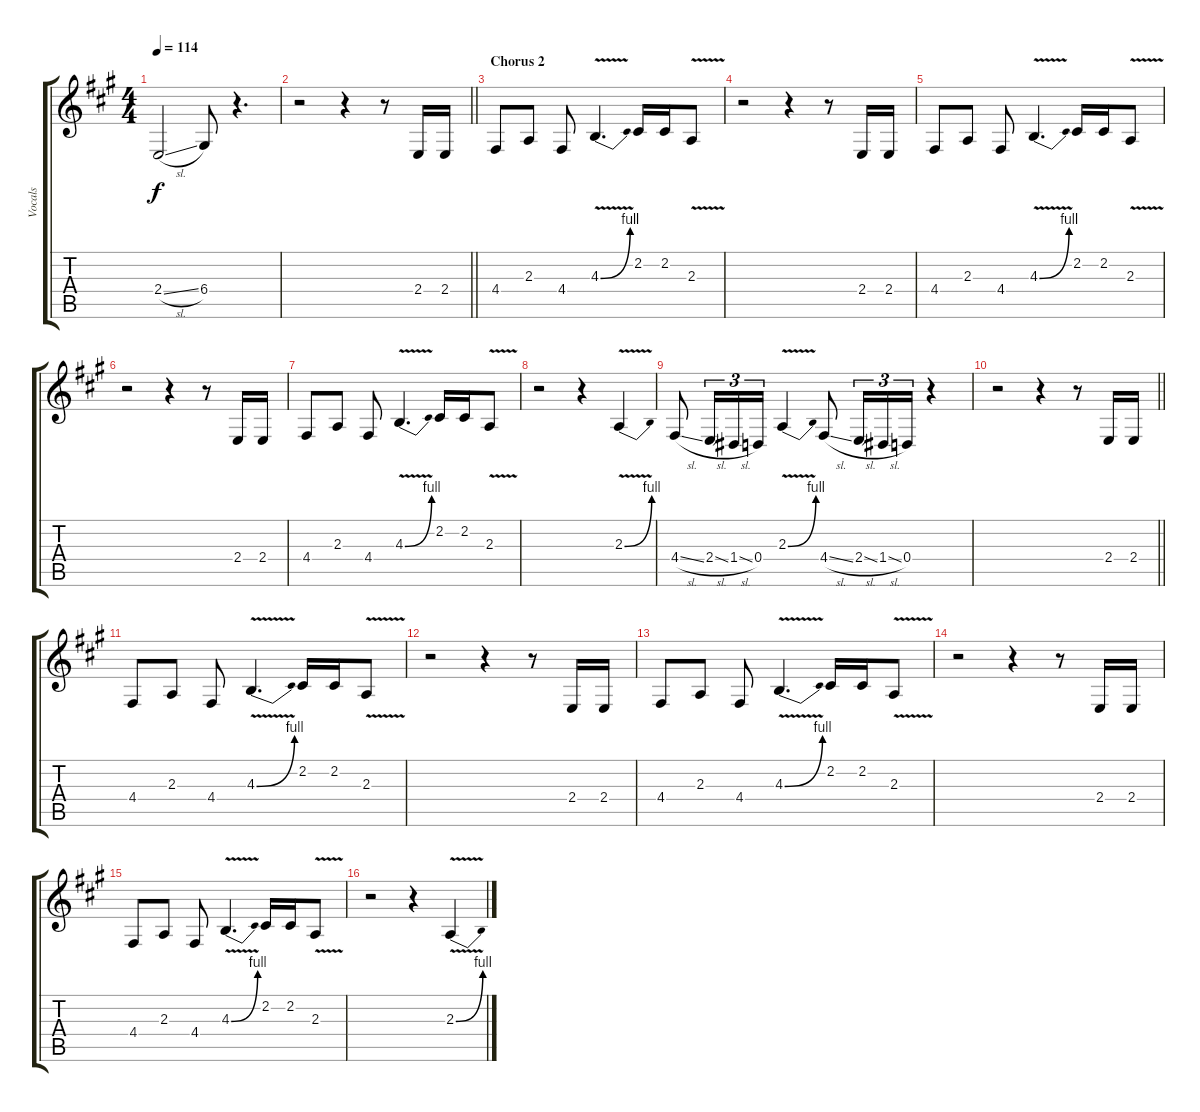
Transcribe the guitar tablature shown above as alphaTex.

\track ("Vocals" "Vocals") {instrument clarinet}
\staff {score tabs}
\tuning (E4 B3 G3 D3 A2 E2) {hide}
\ts (4 4)
\tempo 114
\clef g2
\ks a
2.4{sl}.2{dy f} 6.4.8 r.4{d} |
\barLineRight lightlight
r.2 r.4 r.8 2.4.16 2.4.16 |
\section ("" "Chorus 2")
4.4.8 2.3.8 4.4.8 4.3{be (bend 0 0 60 4) v}.4{d} 2.2.16 2.2.16 2.3{v}.8 |
r.2 r.4 r.8 2.4.16 2.4.16 |
4.4.8 2.3.8 4.4.8 4.3{be (bend 0 0 60 4) v}.4{d} 2.2.16 2.2.16 2.3{v}.8 |
r.2 r.4 r.8 2.4.16 2.4.16 |
4.4.8 2.3.8 4.4.8 4.3{be (bend 0 0 60 4) v}.4{d} 2.2.16 2.2.16 2.3{v}.8 |
r.2 r.4 2.3{be (bend 0 0 60 4) v}.4 |
4.4{sl}.8 2.4{sl}.16{tu (3 2)} 1.4{sl}.16{tu (3 2)} 0.4.16{tu (3 2)} 2.3{be (bend 0 0 60 4) v}.4 4.4{sl}.8 2.4{sl}.16{tu (3 2)} 1.4{sl}.16{tu (3 2)} 0.4.16{tu (3 2)} r.4 |
\barLineRight lightlight
r.2 r.4 r.8 2.4.16 2.4.16 |
4.4.8 2.3.8 4.4.8 4.3{be (bend 0 0 60 4) v}.4{d} 2.2.16 2.2.16 2.3{v}.8 |
r.2 r.4 r.8 2.4.16 2.4.16 |
4.4.8 2.3.8 4.4.8 4.3{be (bend 0 0 60 4) v}.4{d} 2.2.16 2.2.16 2.3{v}.8 |
r.2 r.4 r.8 2.4.16 2.4.16 |
4.4.8 2.3.8 4.4.8 4.3{be (bend 0 0 60 4) v}.4{d} 2.2.16 2.2.16 2.3{v}.8 |
r.2 r.4 2.3{be (bend 0 0 60 4) v}.4
